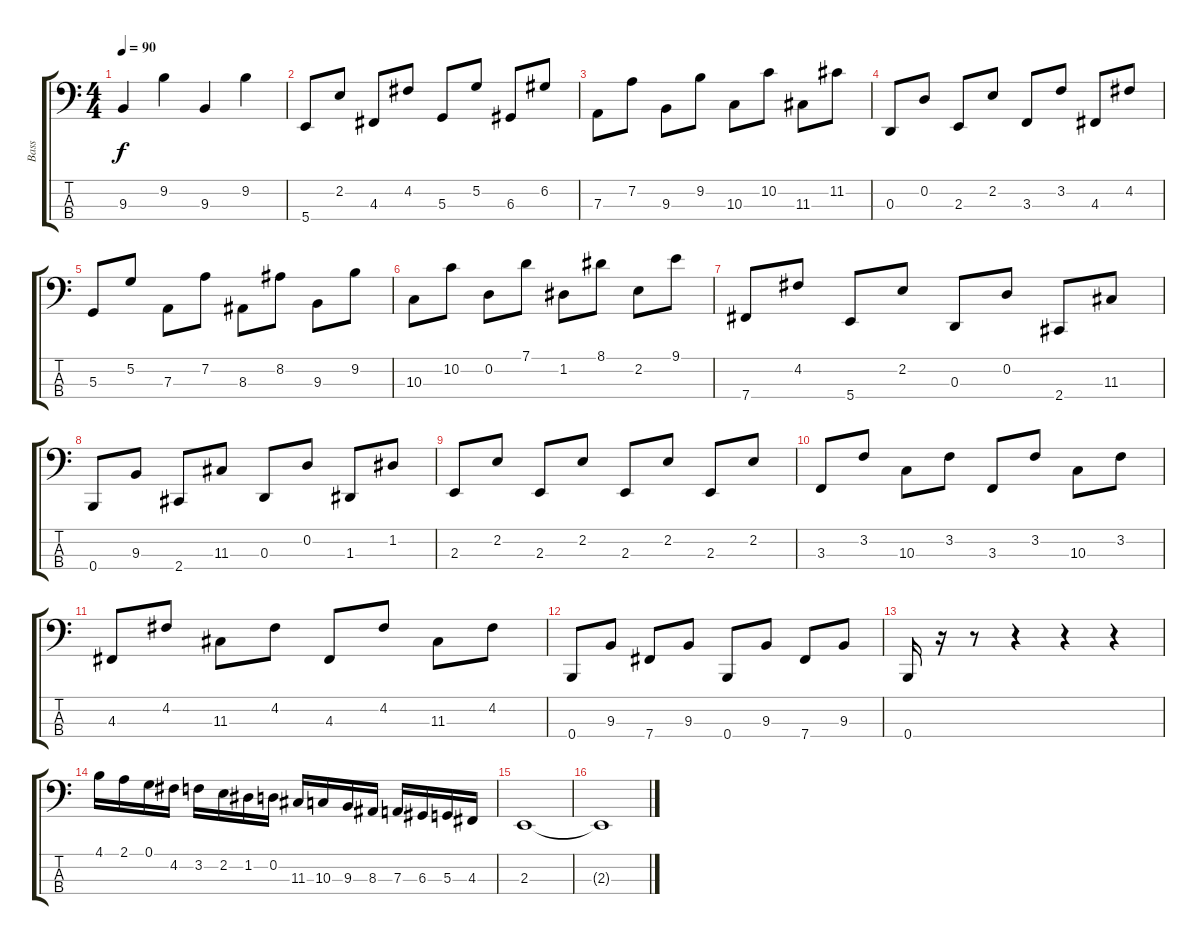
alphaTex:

\track ("Bass" "Bass") {instrument electricbassfinger}
\staff {score tabs}
\tuning (G2 D2 D1 B0) {hide}
\ts (4 4)
\tempo 90
\clef f4
\ks c
9.3.4{dy f} 9.2.4 9.3.4 9.2.4 |
5.4.8 2.2.8 4.3.8 4.2.8 5.3.8 5.2.8 6.3.8 6.2.8 |
7.3.8 7.2.8 9.3.8 9.2.8 10.3.8 10.2.8 11.3.8 11.2.8 |
0.3.8 0.2.8 2.3.8 2.2.8 3.3.8 3.2.8 4.3.8 4.2.8 |
5.3.8 5.2.8 7.3.8 7.2.8 8.3.8 8.2.8 9.3.8 9.2.8 |
10.3.8 10.2.8 0.2.8 7.1.8 1.2.8 8.1.8 2.2.8 9.1.8 |
7.4.8 4.2.8 5.4.8 2.2.8 0.3.8 0.2.8 2.4.8 11.3.8 |
0.4.8 9.3.8 2.4.8 11.3.8 0.3.8 0.2.8 1.3.8 1.2.8 |
2.3.8 2.2.8 2.3.8 2.2.8 2.3.8 2.2.8 2.3.8 2.2.8 |
3.3.8 3.2.8 10.3.8 3.2.8 3.3.8 3.2.8 10.3.8 3.2.8 |
4.3.8 4.2.8 11.3.8 4.2.8 4.3.8 4.2.8 11.3.8 4.2.8 |
0.4.8 9.3.8 7.4.8 9.3.8 0.4.8 9.3.8 7.4.8 9.3.8 |
0.4.16 r.16 r.8 r.4 r.4 r.4 |
4.1.16 2.1.16 0.1.16 4.2.16 3.2.16 2.2.16 1.2.16 0.2.16 11.3.16 10.3.16 9.3.16 8.3.16 7.3.16 6.3.16 5.3.16 4.3.16 |
2.3.1 |
2.3{t}.1
